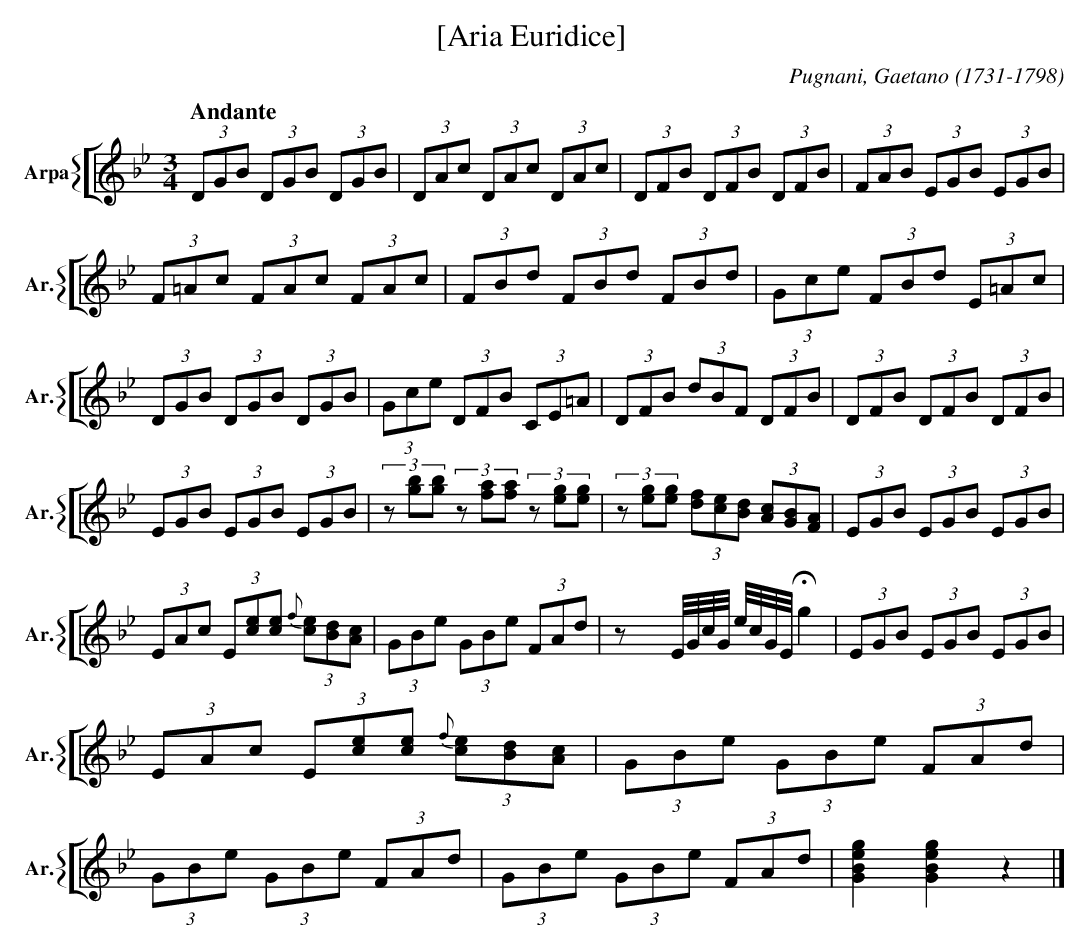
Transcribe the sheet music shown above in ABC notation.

X:1
T:[Aria Euridice]
C:Pugnani, Gaetano (1731-1798)
M:3/4
L:1/4
K:Bb
V: 26 clef=treble name="Arpa" sname="Ar."
%%staves [{ 26 }]
[Q:"Andante"] (3D/G/B/ (3D/G/B/ (3D/G/B/ | (3D/A/c/ (3D/A/c/ (3D/A/c/ | (3D/F/B/ (3D/F/B/ (3D/F/B/ | \
   (3F/A/B/ (3E/G/B/ (3E/G/B/ | (3F/=A/c/ (3F/A/c/ (3F/A/c/ | \
   (3F/B/d/ (3F/B/d/ (3F/B/d/ | (3G/c/e/ (3F/B/d/ (3E/=A/c/ | (3D/G/B/ (3D/G/B/ (3D/G/B/ | \
   (3G/c/e/ (3D/F/B/ (3C/E/=A/ | (3D/F/B/ (3d/B/F/ (3D/F/B/ | (3D/F/B/ (3D/F/B/ (3D/F/B/ | \
   (3E/G/B/ (3E/G/B/ (3E/G/B/ | \
   (3z/[gb]/[gb]/ (3z/[fa]/[fa]/ (3z/[eg]/[eg]/ | (3z/[eg]/[eg]/ (3[df]/[ce]/[Bd]/ (3[Ac]/[GB]/[FA]/ | \
   (3E/G/B/ (3E/G/B/ (3E/G/B/ | (3E/A/c/ (3E/[ce]/[ce]/ \
   {f}(3[ce]/[Bd]/[Ac]/ | (3G/B/e/ (3G/B/e/ (3F/A/d/ | z/x/ E/8G/8c/8G/8 e/8c/8G/8E/8 !fermata!g | \
   (3E/G/B/ (3E/G/B/ (3E/G/B/ | (3E/A/c/ (3E/[ce]/[ce]/ \
   {f}(3[ce]/[Bd]/[Ac]/ | (3G/B/e/ (3G/B/e/ (3F/A/d/ | (3G/B/e/ (3G/B/e/ (3F/A/d/ | (3G/B/e/ (3G/B/e/ (3F/A/d/ | \
   [GBeg] [GBeg] z |]\
